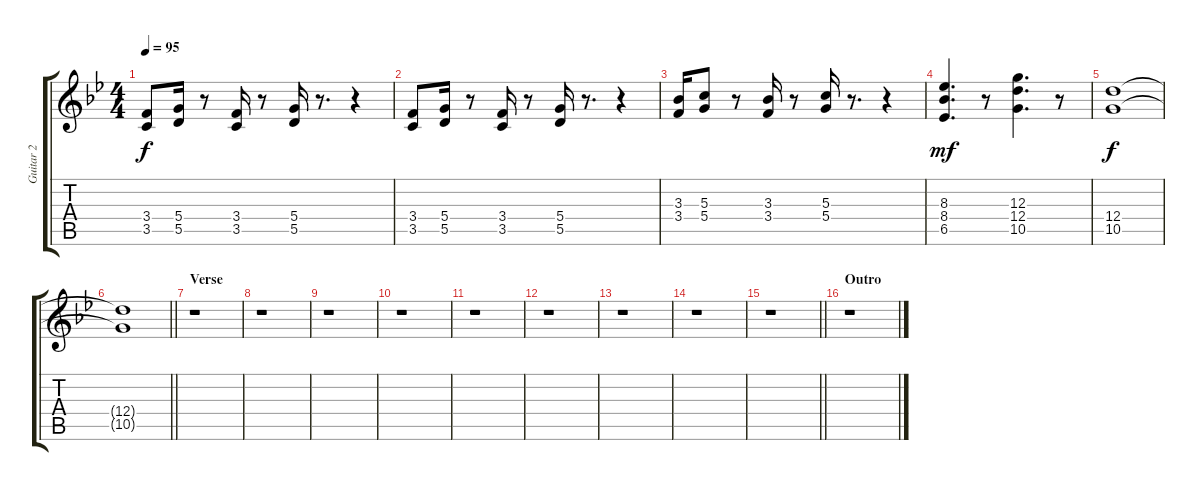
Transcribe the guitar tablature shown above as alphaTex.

\track ("Guitar 2" "Guitar 2") {instrument distortionguitar}
\staff {score tabs}
\tuning (E4 B3 G3 D3 A2 E2) {hide}
\ts (4 4)
\tempo 95
\clef g2
\ks gminor
(3.4 3.5).8{dy f} (5.4 5.5).16 r.8 (3.4 3.5).16 r.8 (5.4 5.5).16 r.8{d} r.4 |
(3.4 3.5).8 (5.4 5.5).16 r.8 (3.4 3.5).16 r.8 (5.4 5.5).16 r.8{d} r.4 |
(3.3 3.4).16 (5.3 5.4).8 r.8 (3.3 3.4).16 r.8 (5.3 5.4).16 r.8{d} r.4 |
(8.3 8.4 6.5).4{d dy mf} r.8 (12.3 12.4 10.5).4{d} r.8 |
(12.4 10.5).1{dy f} |
\barLineRight lightlight
(12.4{t} 10.5{t}).1 |
\section ("" "Verse")
r.1 |
r.1 |
r.1 |
r.1 |
r.1 |
r.1 |
r.1 |
r.1 |
\barLineRight lightlight
r.1 |
\section ("" "Outro")
r.1
